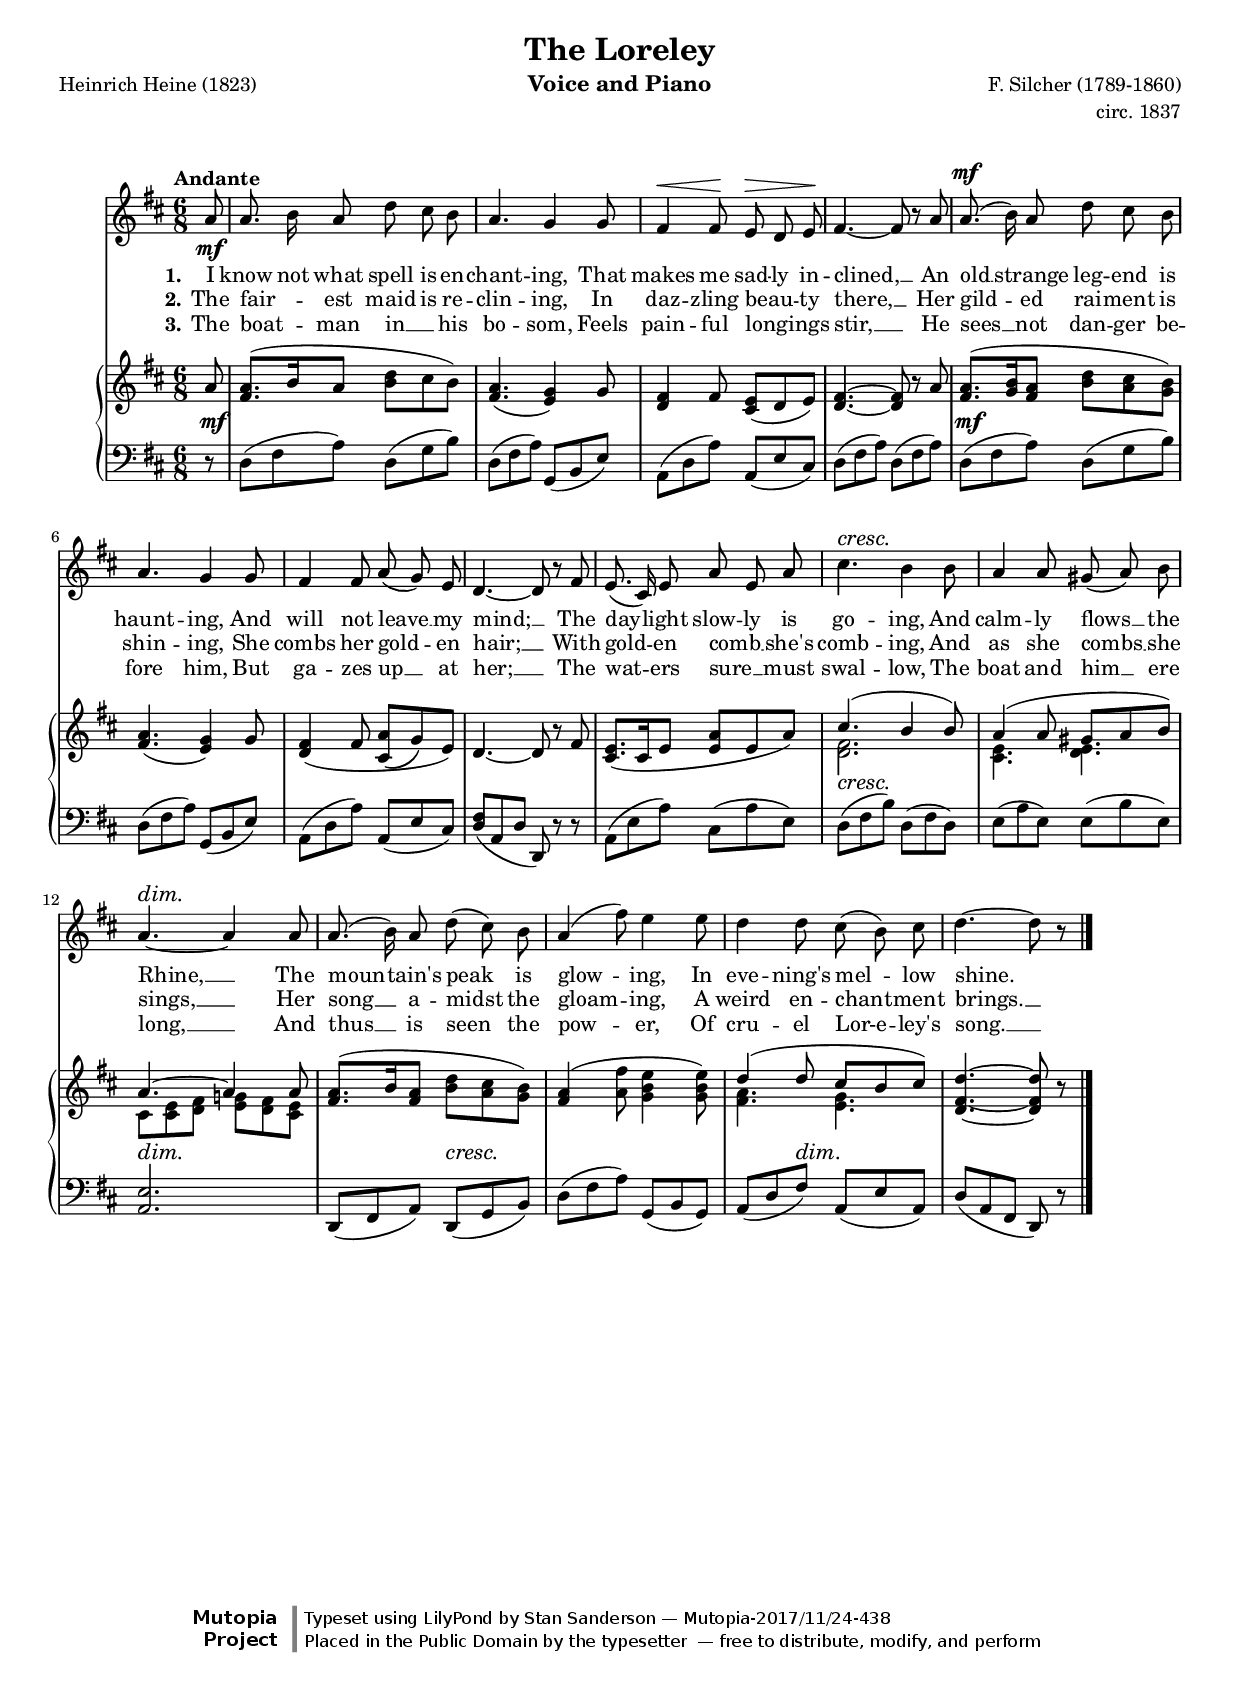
\include "english.ly"
\version "2.19.15"

#(set-global-staff-size 17)

\layout{
%	line-width = 180 \mm
	indent = 8 \mm
%	interscoreline = 4.0 \mm
}

\header {
  title = "The Loreley"
  subsubtitle =""
  composer = "F. Silcher (1789-1860)"
  poet = "Heinrich Heine (1823)"
  instrument = "Voice and Piano"
  opus = "circ. 1837"
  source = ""
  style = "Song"
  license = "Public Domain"
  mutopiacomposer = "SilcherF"
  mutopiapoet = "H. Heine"
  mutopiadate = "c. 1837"
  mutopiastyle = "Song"
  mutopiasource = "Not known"
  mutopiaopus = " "
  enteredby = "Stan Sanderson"
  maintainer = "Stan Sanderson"
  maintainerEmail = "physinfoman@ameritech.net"

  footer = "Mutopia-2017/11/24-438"
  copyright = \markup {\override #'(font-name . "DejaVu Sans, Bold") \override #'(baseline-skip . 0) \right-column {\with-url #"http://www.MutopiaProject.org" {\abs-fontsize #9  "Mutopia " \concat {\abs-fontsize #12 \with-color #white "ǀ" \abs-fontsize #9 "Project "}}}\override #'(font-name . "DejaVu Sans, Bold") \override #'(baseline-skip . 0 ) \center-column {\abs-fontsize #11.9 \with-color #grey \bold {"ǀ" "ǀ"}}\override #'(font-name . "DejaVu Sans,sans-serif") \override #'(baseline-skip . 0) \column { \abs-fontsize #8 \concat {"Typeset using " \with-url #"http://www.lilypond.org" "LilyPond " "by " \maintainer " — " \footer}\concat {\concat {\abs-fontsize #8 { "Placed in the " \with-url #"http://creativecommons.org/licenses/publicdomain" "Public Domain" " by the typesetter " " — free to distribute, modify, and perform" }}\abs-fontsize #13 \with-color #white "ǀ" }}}
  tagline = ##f
}

\paper {
  top-margin = 6\mm                              %-minimum top-margin: 8mm
  top-markup-spacing.basic-distance = #5         %-dist. from bottom of top margin to the first markup/title
  markup-system-spacing #'padding = #5
  markup-markup-spacing #'padding = #1.2
  bottom-margin = 10\mm
  ragged-bottom = ##f
}


% separate dynamics context is used between the piano staff
pdynamics = {
  \time 6/8
  \partial 8 s8\mf
  \override DynamicTextSpanner.style = #'none
  s2.*4 |
  s2.\mf s2.*4 | s4\cresc s2\! |
  s2. s4\dim s2\! | s4. s8\cresc s4\! | s2. | s4 s4\dim s4\! | s2.
}

melody = \relative c'' {
	\key d\major \time 6/8
    \tempo "Andante"
	\partial 8 a8\mf
%% 1-3
	a8. b16 a8 d cs b | a4. g4 g8 | fs4^\< fs8\! e^\> d e\! |
%% 4-6
	fs4. ~ fs8 r a | a8.^\mf( b16) a8 d cs b | a4. g4 g8 |
%% 7-9
	fs4 fs8 a( g) e | d4. ~ d8 r fs | e8.( cs16) e8 a e a |
%% 10-12
    \override DynamicTextSpanner.style = #'none
	cs4.^\cresc b4 b8\! | a4 a8 gs( a) b | a4.^\dim ~ a4 a8\! |
%% 13-15
	a8.( b16) a8 d( cs) b | a4( fs'8) e4 e8 | d4 d8 cs( b) cs |
%% 16-18
	d4. ~ d8 r \bar "|."
}

textA = \lyricmode {
	I know not what spell is en -- chant -- ing,
	That makes me sad -- ly in -- clined, __
	An old __ strange leg -- end is haunt -- ing,
	And will not leave __ my mind; __
	The day -- light slow -- ly is go -- ing,
	And calm -- ly flows __ the Rhine, __
	The moun -- tain's peak is glow -- ing,
	In eve -- ning's mel -- low shine.
}

textB = \lyricmode {
	The fair -- _ est maid is re -- clin -- ing,
	In daz -- zling beau -- _ ty there, __
	Her gild -- ed rai -- ment is shin -- ing,
	She combs her gold -- en hair; __
	With gold -- en comb __ _ she's comb -- ing,
	And as she combs __ she sings, __
	Her song __ a -- midst the gloam -- ing,
	A weird en -- chant -- ment brings. __
}

textC = \lyricmode {
	The boat -- _ man in __ _ his bo -- som,
	Feels pain -- ful long -- _ ings stir, __
	He sees __ not dan -- ger be -- fore him,
	But ga -- zes up __ at her; __
	The wat -- ers sure __ _ must swal -- low,
	The boat and him __ ere long, __
	And thus __ is seen the pow -- er,
	Of cru -- el Lor-e -- ley's song. __
}

upper = \relative c'' {
	\key d\major \time 6/8
	\partial 8 a8
%% 1-3
	<a fs>8.( b16 a8 <d b> cs b) | <a fs>4.( <g e>4) g8 |
		<fs d>4 fs8 <e cs>( d e) |
%% 4-6
	<fs d>4. ~ <fs d>8 r a | <a fs>8.( <b g>16 <a fs>8 <d b> <cs a> <b g>) |
		<a fs>4.( <g e>4) g8 |
%% 7-9
	<fs d>4( fs8 <a cs,>\( g\) e) | d4. ~ d8 r fs | <e cs>8.( cs16 e8 <a e> e a) |
%% 10-12
	<<{cs4.( b4 b8) }\\{<fs d>2.}>> | <<{a4( a8 gs a b)}\\{<e, cs>4. <e d>}>> |
		<<{a4. ~ a4 a8}\\{cs,8 <e cs> <fs d> <g! e> <fs d> <e cs>}>>
%% 13-15
	<a fs>8.( b16 <a fs>8 <d b> <cs a> <b g>) |
		<a fs>4( <fs' a,>8 <e b g>4 <e b g>8) |
		<<{d4( d8 cs b cs) } \\ {<a fs>4. <g e>4.}>>

	<d' fs, d>4. ~ <d fs, d>8 r
}

lower = \relative c {
	\key d\major \time 6/8
    \tempo "Andante"
	r8
%% 1-3
	d8( fs a) d,( g b) | d,( fs a) g,( b e) | a,( d a') a,( e' cs) |
%% 4-6
	d( fs a) d,( fs a) | d,( fs a) d,( g b) | d,( fs a) g,( b e) |
%% 7-9
	a,( d a') a,( e' cs) | <fs d>( a, d d,) r r | a'( e' a) cs,( a' e) |
%% 10-12
	d( fs b) d,( fs d) | e( a e) e( b' e,) | <e a,>2.
%% 13-15
	d,8( fs a) d,( g b) | d( fs a) g,( b g) | a( d fs) a,( e' a,) |

	d( a fs d) r
}

\score {
  <<
    \new Voice = "mel" {
	  \autoBeamOff
	  \melody
    }
    \new Lyrics \lyricsto mel { \set stanza = "1." \textA }
    \new Lyrics \lyricsto mel { \set stanza = "2." \textB }
    \new Lyrics \lyricsto mel { \set stanza = "3." \textC }

    \new PianoStaff <<
	  \new Voice = "upper" \upper
      \new Dynamics { \pdynamics }
	  \new Voice = "lower" <<
        \clef bass
        \lower
      >>
    >>
  >>
  \layout {
  }

  \midi {
    \tempo 4 = 76
  }
}
